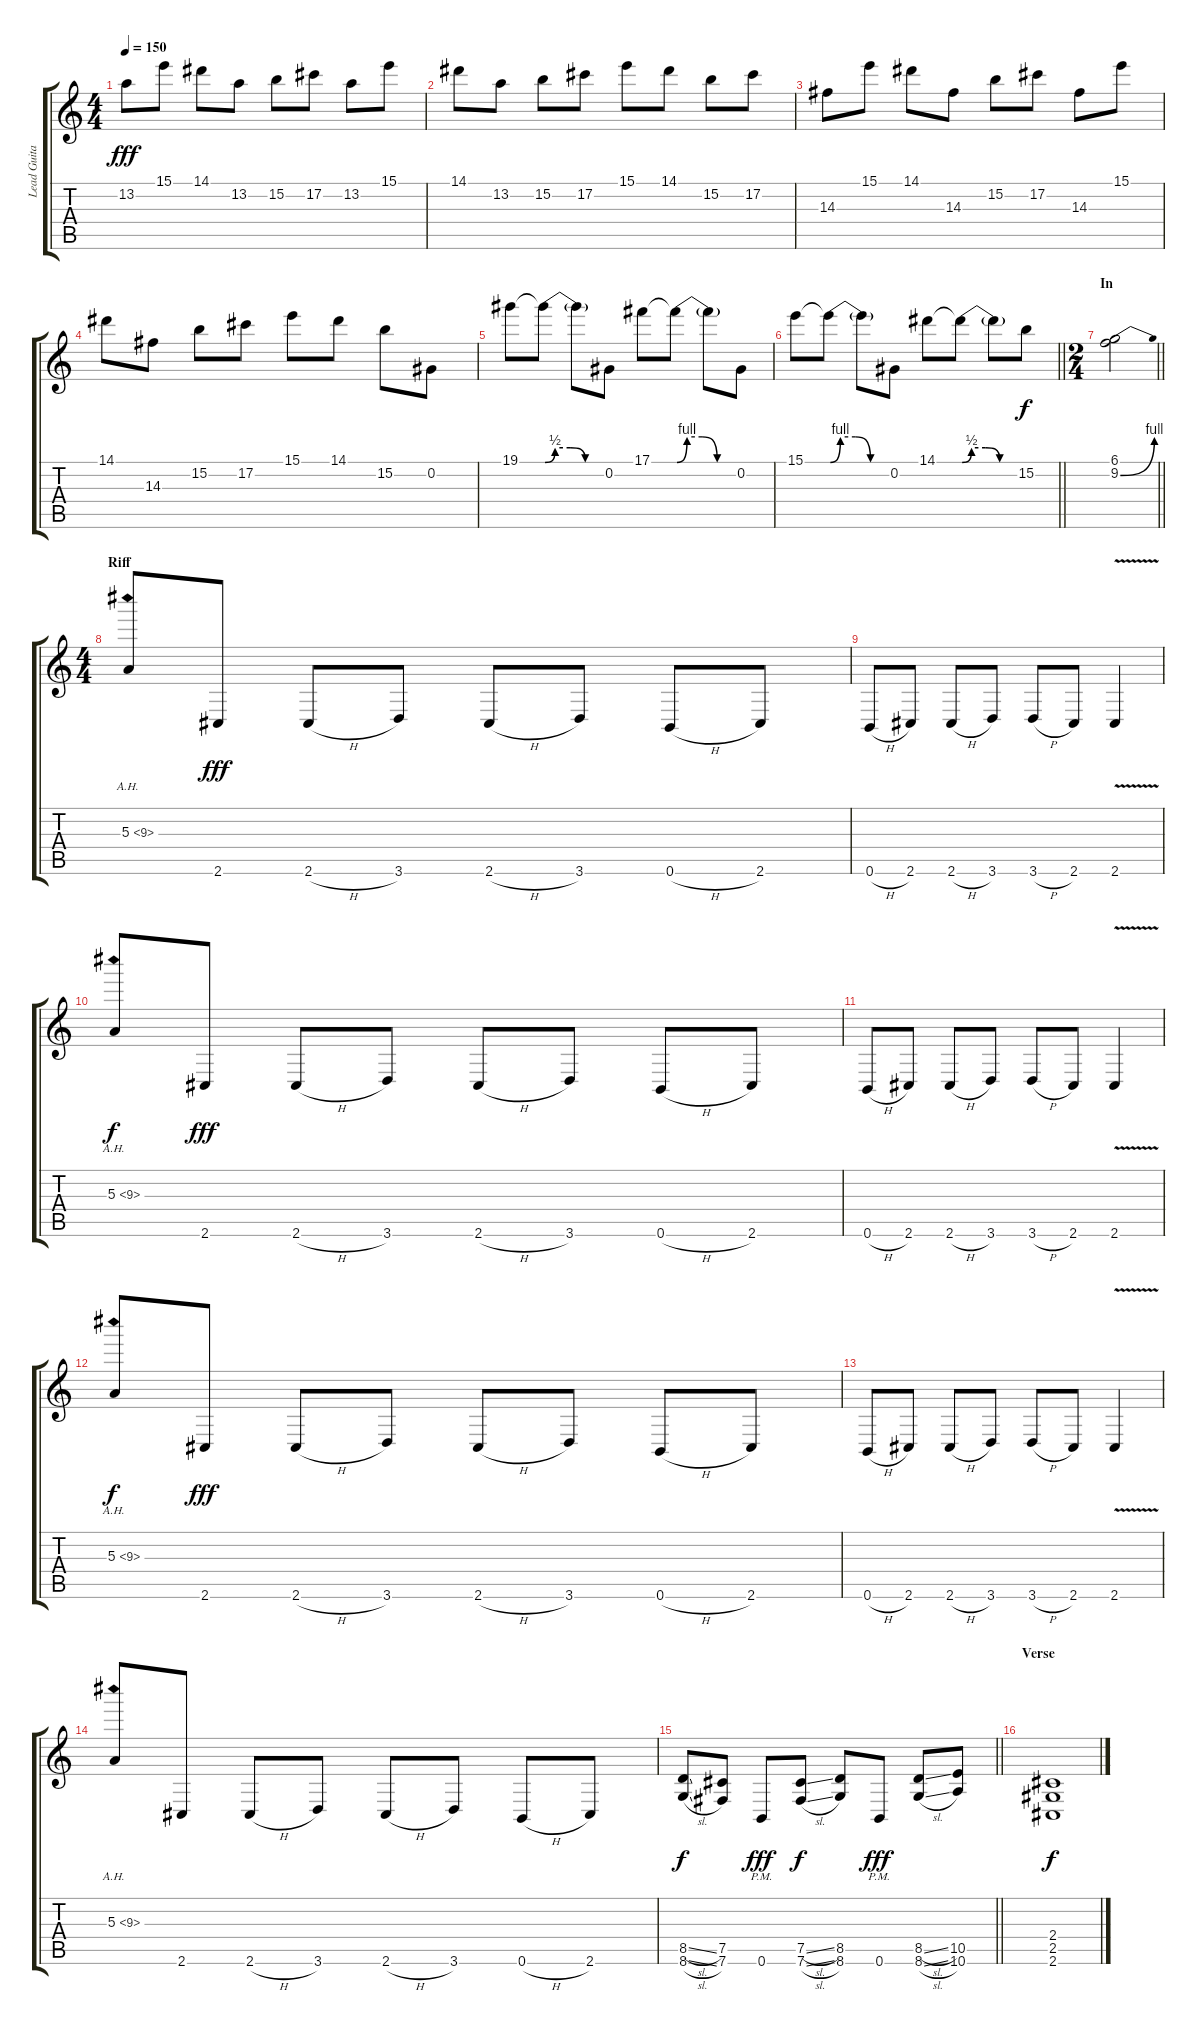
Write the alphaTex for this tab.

\track ("Lead Guitar" "Lead Guita") {instrument distortionguitar}
\staff {score tabs}
\tuning (Db4 Ab3 E3 B2 Gb2 B1) {hide}
\ts (4 4)
\tempo 150
\clef g2
\ks c
13.2.8{dy fff} 15.1.8 14.1.8 13.2.8 15.2.8 17.2.8 13.2.8 15.1.8 |
14.1.8 13.2.8 15.2.8 17.2.8 15.1.8 14.1.8 15.2.8 17.2.8 |
14.3.8 15.1.8 14.1.8 14.3.8 15.2.8 17.2.8 14.3.8 15.1.8 |
14.1.8 14.3.8 15.2.8 17.2.8 15.1.8 14.1.8 15.2.8 0.2.8 |
19.1.8 19.1{be (custom 0 0 10 2 25 2 40 0 60 0) t}.8 19.1{t}.8 0.2.8 17.1.8 17.1{be (custom 0 0 10 4 25 4 40 0 60 0) t}.8 17.1{t}.8 0.2.8 |
\barLineRight lightlight
15.1.8 15.1{be (custom 0 0 10 4 25 4 40 0 60 0) t}.8 15.1{t}.8 0.2.8 14.1.8 14.1{be (custom 0 0 10 2 25 2 40 0 60 0) t}.8 14.1{t}.8 15.2.8{dy f} |
\ts (2 4)
\section ("" "In")
\barLineRight lightlight
(6.1 9.2{be (bend 0 0 60 4)}).2 |
\ts (4 4)
\section ("" "Riff")
5.3{ah 4}.8 2.6.8{dy fff} 2.6{h}.8 3.6.8 2.6{h}.8 3.6.8 0.6{h}.8 2.6.8 |
0.6{h}.8 2.6.8 2.6{h}.8 3.6.8 3.6{h}.8 2.6.8 2.6{v}.4 |
5.3{ah 4}.8{dy f} 2.6.8{dy fff} 2.6{h}.8 3.6.8 2.6{h}.8 3.6.8 0.6{h}.8 2.6.8 |
0.6{h}.8 2.6.8 2.6{h}.8 3.6.8 3.6{h}.8 2.6.8 2.6{v}.4 |
5.3{ah 4}.8{dy f} 2.6.8{dy fff} 2.6{h}.8 3.6.8 2.6{h}.8 3.6.8 0.6{h}.8 2.6.8 |
0.6{h}.8 2.6.8 2.6{h}.8 3.6.8 3.6{h}.8 2.6.8 2.6{v}.4 |
5.3{ah 4}.8 2.6.8 2.6{h}.8 3.6.8 2.6{h}.8 3.6.8 0.6{h}.8 2.6.8 |
\barLineRight lightlight
(8.5{sl} 8.6{sl}).8{dy f} (7.5 7.6).8 0.6{pm}.8{dy fff} (7.5{sl} 7.6{sl}).8{dy f} (8.5 8.6).8 0.6{pm}.8{dy fff} (8.5{sl} 8.6{sl}).8 (10.5 10.6).8 |
\section ("" "Verse")
(2.4 2.5 2.6).1{dy f}
